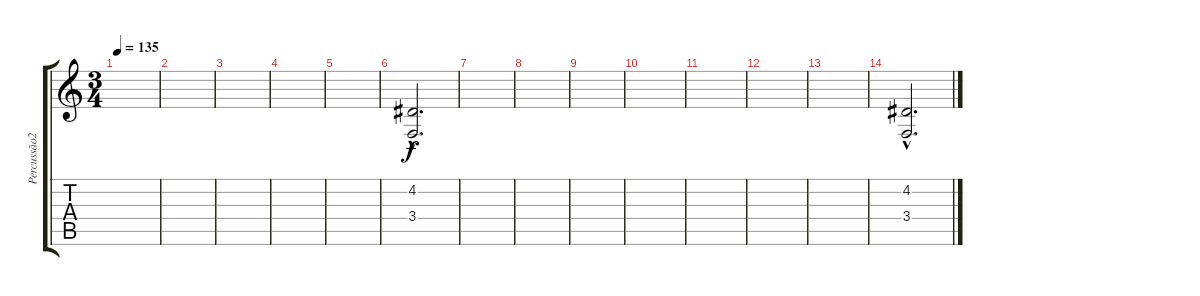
\track ("Percussão2" "Percussão2") {instrument reversecymbal}
\staff {score tabs}
\tuning (E4 B3 G3 D3 A2 E2) {hide}
\ts (3 4)
\tempo 135
\clef g2
\ks c
|
|
|
|
|
(4.2{hac} 3.4{hac}).2{d} |
|
|
|
|
|
|
|
(4.2{hac} 3.4{hac}).2{d}
